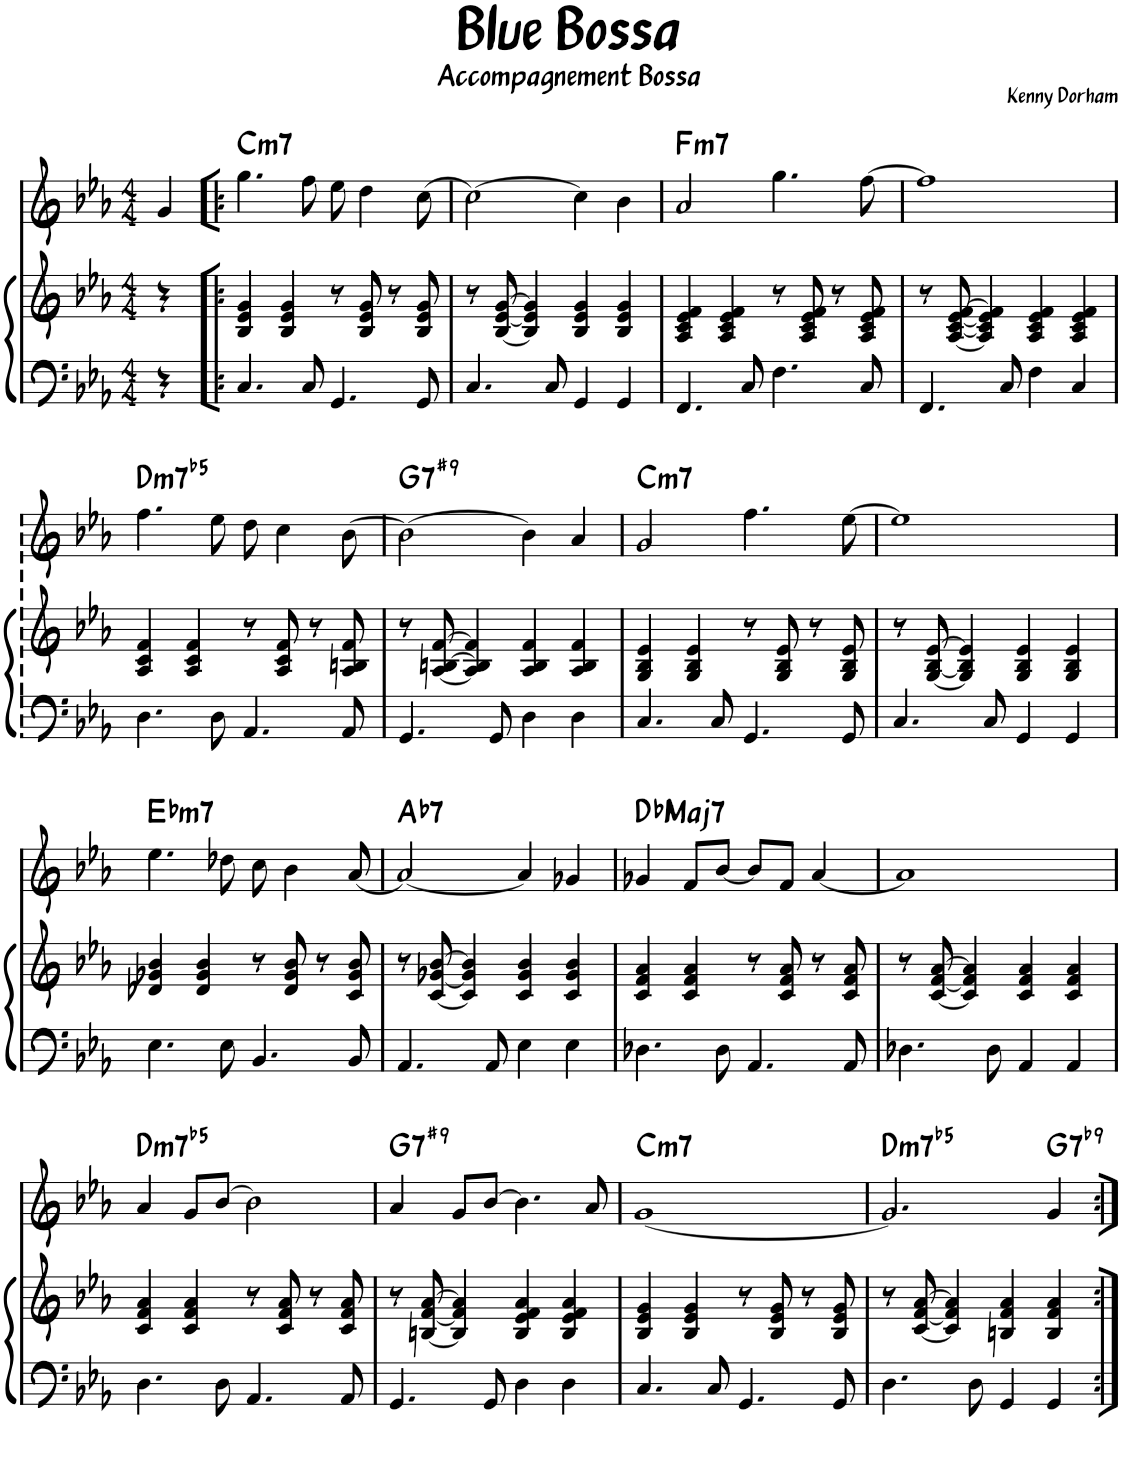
**kern	**kern	**kern	**harte
*part2	*part2	*part1	*part1
*staff3	*staff2	*staff1	*
*I"Piano	*	*I"Electric Piano	*
*I'Pno	*	*I'E.Pno	*
*clefF4	*clefG2	*clefG2	*
*k[b-e-a-]	*k[b-e-a-]	*k[b-e-a-]	*
*M4/4	*M4/4	*M4/4	*
=1	=1	=1	=1
4r	4r	4g/	.
=2!|:	=2!|:	=2!|:	=2!|:
!	!	!	!LO:H:kt=m7
4.C/	4B-/ 4e-/ 4g/	4.gg\	C:min7
.	4B-/ 4e-/ 4g/	.	.
8C/	.	8ff\	.
4.GG/	8r	8ee-\	.
.	8B-/ 8e-/ 8g/	4dd\	.
.	8r	.	.
8GG/	8B-/ 8e-/ 8g/	[8cc\	.
=3	=3	=3	=3
4.C/	8r	2cc\_	.
.	[8B-/ [8e-/ [8g/	.	.
.	4B-/] 4e-/] 4g/]	.	.
8C/	.	.	.
4GG/	4B-/ 4e-/ 4g/	4cc\]	.
4GG/	4B-/ 4e-/ 4g/	4b-\	.
=4	=4	=4	=4
!	!	!	!LO:H:kt=m7
4.FF/	4A-/ 4c/ 4e-/ 4f/	2a-/	F:min7
.	4A-/ 4c/ 4e-/ 4f/	.	.
8C/	.	.	.
4.F\	8r	4.gg\	.
.	8A-/ 8c/ 8e-/ 8f/	.	.
.	8r	.	.
8C/	8A-/ 8c/ 8e-/ 8f/	[8ff\	.
=5	=5	=5	=5
4.FF/	8r	1ff]	.
.	[8A-/ [8c/ [8e-/ [8f/	.	.
.	4A-/] 4c/] 4e-/] 4f/]	.	.
8C/	.	.	.
4F\	4A-/ 4c/ 4e-/ 4f/	.	.
4C/	4A-/ 4c/ 4e-/ 4f/	.	.
!!LO:LB:g=z
=6	=6	=6	=6
!	!	!	!LO:H:kt=m7b5
4.D\	4A-/ 4c/ 4f/	4.ff\	D:hdim7
.	4A-/ 4c/ 4f/	.	.
8D\	.	8ee-\	.
4.AA-/	8r	8dd\	.
.	8A-/ 8c/ 8f/	4cc\	.
.	8r	.	.
8AA-/	8A-/ 8Bn/ 8f/	[8b-\	.
=7	=7	=7	=7
!	!	!	!LO:H:kt=7
4.GG/	8r	2b-\_	G:7(#9)
.	[8A-/ [8Bn/ [8f/	.	.
.	4A-/] 4B/] 4f/]	.	.
8GG/	.	.	.
4D\	4A-/ 4B/ 4f/	4b-\]	.
4D\	4A-/ 4B/ 4f/	4a-/	.
=8	=8	=8	=8
!	!	!	!LO:H:kt=m7
4.C/	4G/ 4B-/ 4e-/	2g/	C:min7
.	4G/ 4B-/ 4e-/	.	.
8C/	.	.	.
4.GG/	8r	4.ff\	.
.	8G/ 8B-/ 8e-/	.	.
.	8r	.	.
8GG/	8G/ 8B-/ 8e-/	[8ee-\	.
=9	=9	=9	=9
4.C/	8r	1ee-]	.
.	[8G/ [8B-/ [8e-/	.	.
.	4G/] 4B-/] 4e-/]	.	.
8C/	.	.	.
4GG/	4G/ 4B-/ 4e-/	.	.
4GG/	4G/ 4B-/ 4e-/	.	.
!!LO:LB:g=z
=10	=10	=10	=10
!	!	!	!LO:H:kt=m7
4.E-\	4d-X/ 4g-X/ 4b-/	4.ee-\	Eb:min7
.	4d-/ 4g-/ 4b-/	.	.
8E-\	.	8dd-X\	.
4.BB-/	8r	8cc\	.
.	8d-/ 8g-/ 8b-/	4b-\	.
.	8r	.	.
8BB-/	8c/ 8g-/ 8b-/	[8a-/	.
=11	=11	=11	=11
!	!	!	!LO:H:kt=7
4.AA-/	8r	2a-/_	Ab:7
.	[8c/ [8g-X/ [8b-/	.	.
.	4c/] 4g-/] 4b-/]	.	.
8AA-/	.	.	.
4E-\	4c/ 4g-/ 4b-/	4a-/]	.
4E-\	4c/ 4g-/ 4b-/	4g-X/	.
=12	=12	=12	=12
!	!	!	!LO:H:kt=Maj7
4.D-X\	4c/ 4f/ 4a-/	4g-X/	Db:maj7
.	4c/ 4f/ 4a-/	8f/L	.
8D-\	.	[8b-/J	.
4.AA-/	8r	8b-/L]	.
.	8c/ 8f/ 8a-/	8f/J	.
.	8r	[4a-/	.
8AA-/	8c/ 8f/ 8a-/	.	.
=13	=13	=13	=13
4.D-X\	8r	1a-]	.
.	[8c/ [8f/ [8a-/	.	.
.	4c/] 4f/] 4a-/]	.	.
8D-\	.	.	.
4AA-/	4c/ 4f/ 4a-/	.	.
4AA-/	4c/ 4f/ 4a-/	.	.
!!LO:LB:g=z
=14	=14	=14	=14
!	!	!	!LO:H:kt=m7b5
4.D\	4c/ 4f/ 4a-/	4a-/	D:hdim7
.	4c/ 4f/ 4a-/	8g/L	.
8D\	.	[8b-/J	.
4.AA-/	8r	2b-\]	.
.	8c/ 8f/ 8a-/	.	.
.	8r	.	.
8AA-/	8c/ 8f/ 8a-/	.	.
=15	=15	=15	=15
!	!	!	!LO:H:kt=7
4.GG/	8r	4a-/	G:7(#9)
.	[8Bn/ [8f/ [8a-/	.	.
.	4B/] 4f/] 4a-/]	8g/L	.
8GG/	.	[8b-/J	.
4D\	4B/ 4e-/ 4f/ 4a-/	4.b-\]	.
4D\	4B/ 4e-/ 4f/ 4a-/	.	.
.	.	8a-/	.
=16	=16	=16	=16
!	!	!	!LO:H:kt=m7
4.C/	4B-/ 4e-/ 4g/	[1g	C:min7
.	4B-/ 4e-/ 4g/	.	.
8C/	.	.	.
4.GG/	8r	.	.
.	8B-/ 8e-/ 8g/	.	.
.	8r	.	.
8GG/	8B-/ 8e-/ 8g/	.	.
=17	=17	=17	=17
!	!	!	!LO:H:kt=m7b5
4.D\	8r	2.g/]	D:hdim7
.	[8c/ [8f/ [8a-/	.	.
.	4c/] 4f/] 4a-/]	.	.
8D\	.	.	.
4GG/	4Bn/ 4f/ 4a-/	.	.
!	!	!	!LO:H:kt=7
4GG/	4B/ 4f/ 4a-/	4g/	G:7(b9)
=:|!	=:|!	=:|!	=:|!
*-	*-	*-	*-
